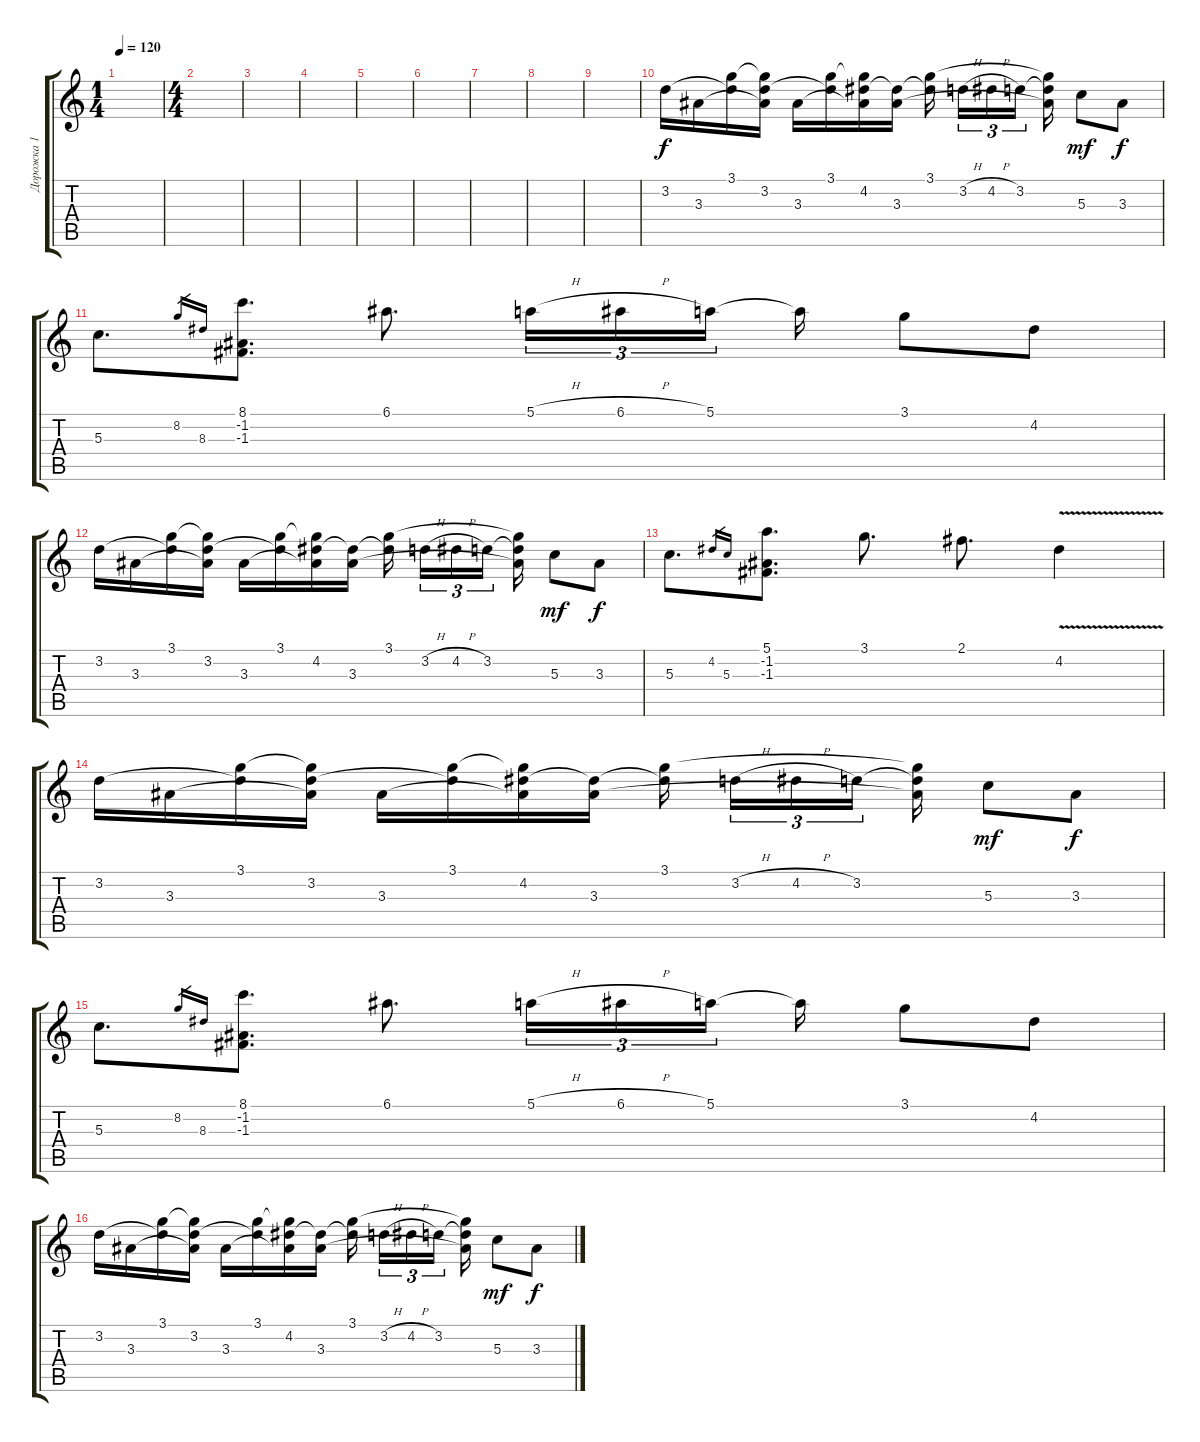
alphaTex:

\track ("Дорожка 1" "Дорожка 1") {solo instrument acousticguitarnylon}
\staff {score tabs}
\tuning (E4 B3 G3 D3 A2 E2) {hide}
\ts (1 4)
\tempo 120
\clef g2
\ks c
|
\ts (4 4)
|
|
|
|
|
|
|
|
3.2.16{volume 16} 3.3.16 (3.1 3.2{t}).16 (3.1{t} 3.2 3.3{t}).16 3.3.16 (3.1 3.2{t}).16 (3.1{t} 4.2 3.3{t}).16 (4.2{t} 3.3).16 (3.1 4.2{t}).16{beam splitsecondary} 3.2{h}.16{tu (3 2)} 4.2{h}.16{tu (3 2)} 3.2.16{tu (3 2) beam splitsecondary} (3.1{t} 3.2{t} 3.3{t}).16 5.3.8{dy mf} 3.3.8{dy f} |
5.3.8{d} 8.2.16{gr} 8.3.16{gr} (8.1 -1.2 -1.3).8{d} 6.1.8{d} 5.1{h}.16{tu (3 2)} 6.1{h}.16{tu (3 2)} 5.1.16{tu (3 2) beam splitsecondary} 5.1{t}.16 3.1.8 4.2.8 |
3.2.16 3.3.16 (3.1 3.2{t}).16 (3.1{t} 3.2 3.3{t}).16 3.3.16 (3.1 3.2{t}).16 (3.1{t} 4.2 3.3{t}).16 (4.2{t} 3.3).16 (3.1 4.2{t}).16{beam splitsecondary} 3.2{h}.16{tu (3 2)} 4.2{h}.16{tu (3 2)} 3.2.16{tu (3 2) beam splitsecondary} (3.1{t} 3.2{t} 3.3{t}).16 5.3.8{dy mf} 3.3.8{dy f} |
5.3.8{d} 4.2.16{gr} 5.3.16{gr} (5.1 -1.2 -1.3).8{d} 3.1.8{d} 2.1.8{d} 4.2{v}.4 |
3.2.16 3.3.16 (3.1 3.2{t}).16 (3.1{t} 3.2 3.3{t}).16 3.3.16 (3.1 3.2{t}).16 (3.1{t} 4.2 3.3{t}).16 (4.2{t} 3.3).16 (3.1 4.2{t}).16{beam splitsecondary} 3.2{h}.16{tu (3 2)} 4.2{h}.16{tu (3 2)} 3.2.16{tu (3 2) beam splitsecondary} (3.1{t} 3.2{t} 3.3{t}).16 5.3.8{dy mf} 3.3.8{dy f} |
5.3.8{d} 8.2.16{gr} 8.3.16{gr} (8.1 -1.2 -1.3).8{d} 6.1.8{d} 5.1{h}.16{tu (3 2)} 6.1{h}.16{tu (3 2)} 5.1.16{tu (3 2) beam splitsecondary} 5.1{t}.16 3.1.8 4.2.8 |
3.2.16 3.3.16 (3.1 3.2{t}).16 (3.1{t} 3.2 3.3{t}).16 3.3.16 (3.1 3.2{t}).16 (3.1{t} 4.2 3.3{t}).16 (4.2{t} 3.3).16 (3.1 4.2{t}).16{beam splitsecondary} 3.2{h}.16{tu (3 2)} 4.2{h}.16{tu (3 2)} 3.2.16{tu (3 2) beam splitsecondary} (3.1{t} 3.2{t} 3.3{t}).16 5.3.8{dy mf} 3.3.8{dy f}
